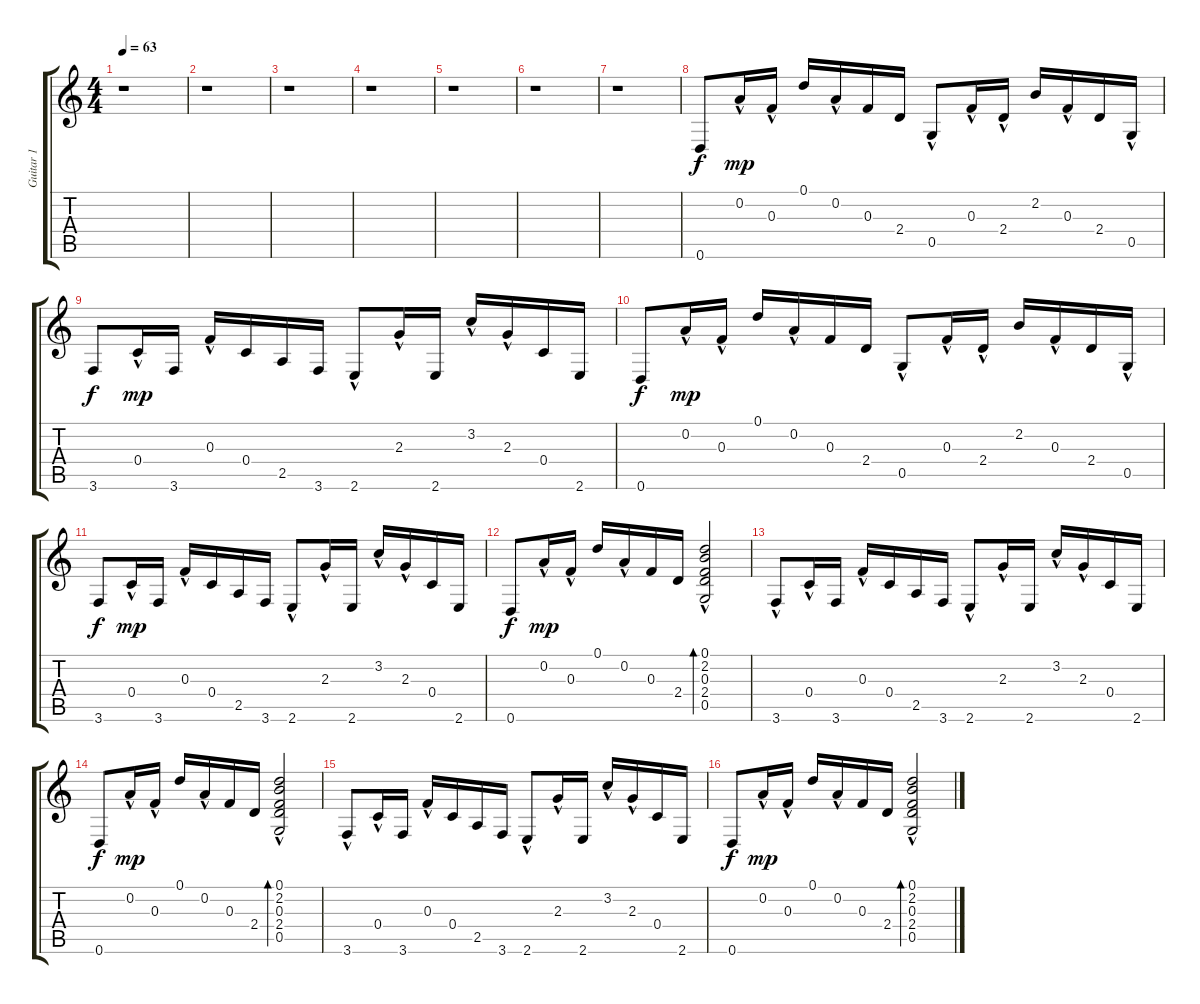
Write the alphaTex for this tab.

\track ("Guitar 1" "Guitar 1") {instrument electricguitarclean}
\staff {score tabs}
\tuning (D4 A3 F3 C3 G2 D2) {hide}
\ts (4 4)
\tempo 63
\clef g2
\ks c
r.1{dy mp} |
r.1 |
r.1 |
r.1 |
r.1 |
r.1 |
r.1 |
0.6.8{dy f} 0.2{hac}.16{dy mp} 0.3{hac}.16 0.1.16 0.2{hac}.16 0.3.16 2.4.16 0.5{hac}.8 0.3{hac}.16 2.4{hac}.16 2.2.16 0.3{hac}.16 2.4.16 0.5{hac}.16 |
3.6.8{dy f} 0.4{hac}.16{dy mp} 3.6.16 0.3{hac}.16 0.4.16 2.5.16 3.6.16 2.6{hac}.8 2.3{hac}.16 2.6.16 3.2{hac}.16 2.3{hac}.16 0.4.16 2.6.16 |
0.6.8{dy f} 0.2{hac}.16{dy mp} 0.3{hac}.16 0.1.16 0.2{hac}.16 0.3.16 2.4.16 0.5{hac}.8 0.3{hac}.16 2.4{hac}.16 2.2.16 0.3{hac}.16 2.4.16 0.5{hac}.16 |
3.6.8{dy f} 0.4{hac}.16{dy mp} 3.6.16 0.3{hac}.16 0.4.16 2.5.16 3.6.16 2.6{hac}.8 2.3{hac}.16 2.6.16 3.2{hac}.16 2.3{hac}.16 0.4.16 2.6.16 |
0.6.8{dy f} 0.2{hac}.16{dy mp} 0.3{hac}.16 0.1.16 0.2{hac}.16 0.3.16 2.4.16 (0.1 2.2 0.3 2.4 0.5{hac}).2{bd 120} |
3.6{hac}.8 0.4{hac}.16 3.6.16 0.3{hac}.16 0.4.16 2.5.16 3.6.16 2.6{hac}.8 2.3{hac}.16 2.6.16 3.2{hac}.16 2.3{hac}.16 0.4.16 2.6.16 |
0.6.8{dy f} 0.2{hac}.16{dy mp} 0.3{hac}.16 0.1.16 0.2{hac}.16 0.3.16 2.4.16 (0.1 2.2 0.3 2.4 0.5{hac}).2{bd 120} |
3.6{hac}.8 0.4{hac}.16 3.6.16 0.3{hac}.16 0.4.16 2.5.16 3.6.16 2.6{hac}.8 2.3{hac}.16 2.6.16 3.2{hac}.16 2.3{hac}.16 0.4.16 2.6.16 |
0.6.8{dy f} 0.2{hac}.16{dy mp} 0.3{hac}.16 0.1.16 0.2{hac}.16 0.3.16 2.4.16 (0.1 2.2 0.3 2.4 0.5{hac}).2{bd 120}
